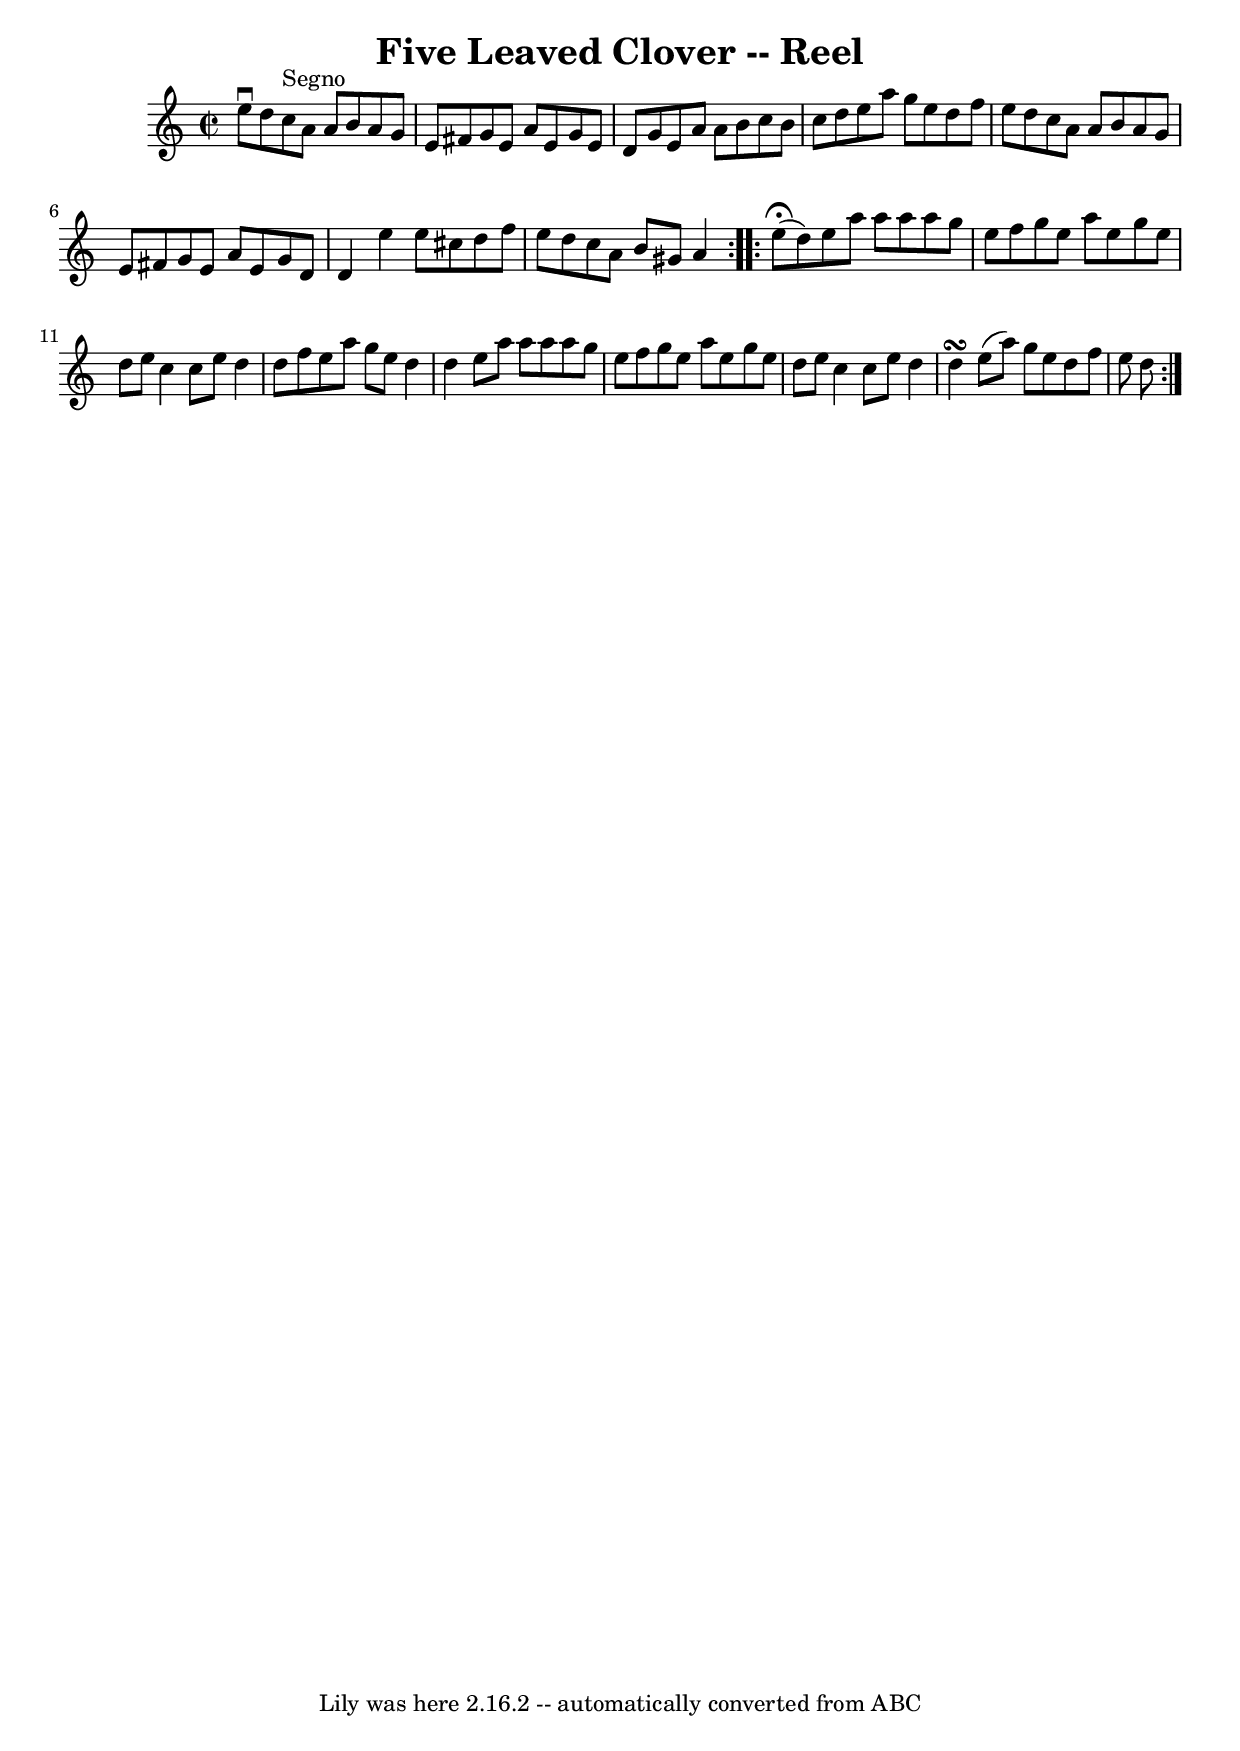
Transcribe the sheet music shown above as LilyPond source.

\version "2.16.2"
\include "Mammoth.ily"
\header {
  %% book = "Ryan's Mammoth Collection"
 crossRefNumber = "1"
 footnotes = ""
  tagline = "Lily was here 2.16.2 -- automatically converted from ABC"
  title = "Five Leaved Clover -- Reel"

}
voicedefault =  {



  \repeat volta 2 {

    \override Staff.TimeSignature #'style = #'C
    \time 2/2 
    \key a \minor e''8^\downbow d''8     |
 c''8^"Segno" a'8 a'8 b'8 a'8 g'8 e'8 fis'8   |
 g'8 e'8 a'8 e'8 g'8 e'8 d'8 g'8   |
 e'8 a'8 a'8 b'8 c''8 b'8 c''8 d''8   |
 e''8 a''8 g''8 e''8 d''8 f''8 e''8 d''8   |
 c''8 a'8 a'8 b'8 a'8 g'8 e'8 fis'8   |
 g'8 e'8 a'8 e'8 g'8 d'8 d'4  |
 e''4 e''8 cis''8 d''8 f''8 e''8 d''8   |
 c''8 a'8  
 b'8 gis'8 a'4    
  } 
  \repeat volta 2 { e''8^\fermata(d''8)   |
 e''8 a''8 a''8 a''8 a''8 g''8 e''8 f''8   |
 g''8 e''8 a''8 e''8 g''8 e''8 d''8 e''8   |
 c''4 c''8 e''8 d''4 d''8 f''8  |
 e''8 a''8 g''8 e''8 d''4 d''4   |
 e''8 a''8 a''8 a''8 a''8 g''8 e''8 f''8   |
 g''8 e''8 a''8 e''8 g''8 e''8 d''8 e''8   |
 c''4 c''8 e''8 d''4 d''4      \turn   |
 e''8 (a''8) g''8 e''8 d''8 f''8 e''8    
 d''8      
  }   

}

\score{
  <<

    \context Staff="default"
    {
      \voicedefault 
      
    }

  >>
  \layout {
    
  }
  \midi {
  }

}
